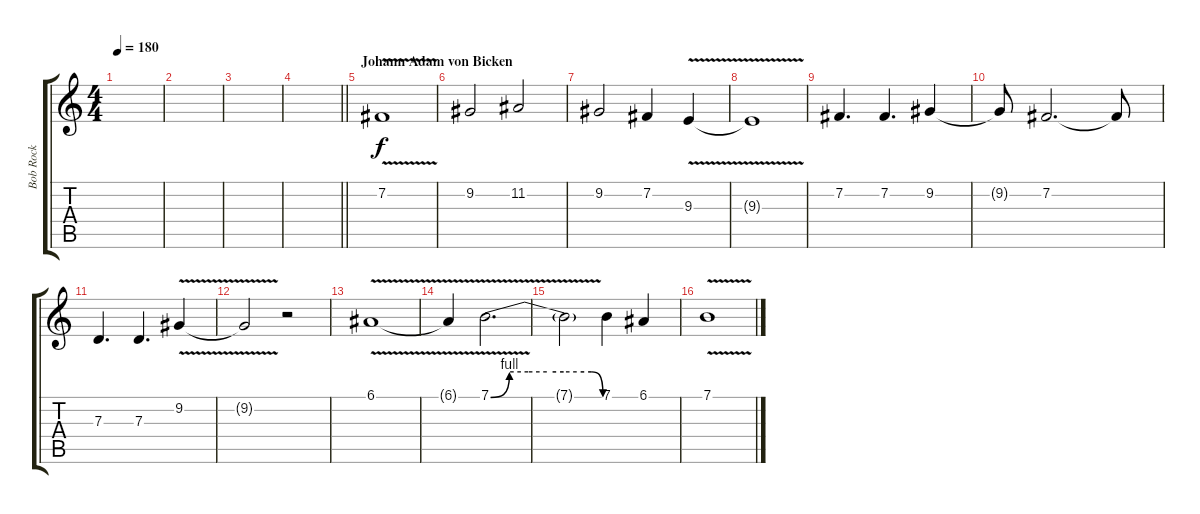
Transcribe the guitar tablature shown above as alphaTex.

\track ("Bob Rock" "Bob Rock") {instrument trumpet}
\staff {score tabs}
\tuning (E4 B3 G3 D3 A2 E2) {hide}
\ts (4 4)
\tempo 180
\clef g2
\ks c
|
|
|
\barLineRight lightlight
|
\section ("" "Johann Adam von Bicken")
7.2{v}.1 |
9.2.2 11.2.2 |
9.2.2 7.2.4 9.3{v}.4 |
9.3{t}.1 |
7.2.4{d} 7.2.4{d} 9.2.4 |
9.2{t}.8 7.2.2{d} 7.2{t}.8 |
7.3.4{d} 7.3.4{d} 9.2{v}.4 |
9.2{t}.2 r.2 |
6.1{v}.1 |
6.1{t}.4 7.1{be (custom 0 0 10 4 20 4 30 4 35 4 39 4 46 4 50 4 54 4 60 0) v}.2{d} |
7.1{t}.2 7.1.4 6.1.4 |
7.1{v}.1
